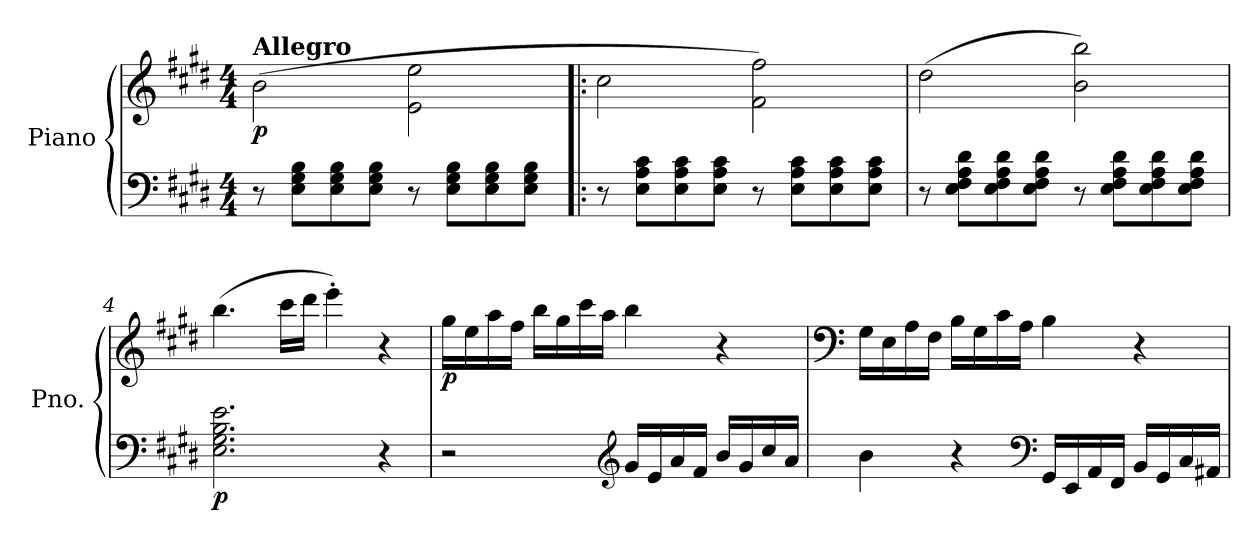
**kern	**kern	**dynam
*part1	*part1	*part1
*staff2	*staff1	*staff1/2
*I"Piano	*	*
*I'Pno.	*	*
*clefF4	*clefG2	*
*k[f#c#g#d#]	*k[f#c#g#d#]	*
*M4/4	*M4/4	*
=1	=1	=1
!	!LO:TX:a:B:t=Allegro	!
!	!	!LO:DY:b
8r	(>2b\	p
8E\ 8G#\ 8B\L	.	.
8E\ 8G#\ 8B\	.	.
8E\ 8G#\ 8B\J	.	.
8r	2e\ 2ee\	.
8E\ 8G#\ 8B\L	.	.
8E\ 8G#\ 8B\	.	.
8E\ 8G#\ 8B\J	.	.
=2!|:	=2!|:	=2!|:
8r	2cc#\	.
8E\ 8A\ 8c#\L	.	.
8E\ 8A\ 8c#\	.	.
8E\ 8A\ 8c#\J	.	.
8r	2f#\ 2ff#\)	.
8E\ 8A\ 8c#\L	.	.
8E\ 8A\ 8c#\	.	.
8E\ 8A\ 8c#\J	.	.
=3	=3	=3
8r	(>2dd#\	.
8E\ 8F#\ 8A\ 8d#\L	.	.
8E\ 8F#\ 8A\ 8d#\	.	.
8E\ 8F#\ 8A\ 8d#\J	.	.
8r	2b\ 2bb\)	.
8E\ 8F#\ 8A\ 8d#\L	.	.
8E\ 8F#\ 8A\ 8d#\	.	.
8E\ 8F#\ 8A\ 8d#\J	.	.
!!LO:LB:g=z
=4	=4	=4
!	!	!LO:DY:b=2
2.E\ 2.G#\ 2.B\ 2.e\	(>4.bb\	p
.	16ccc#\LL	.
.	16ddd#\JJ	.
.	4eee'\)	.
4r	4r	.
=5	=5	=5
!	!	!LO:DY:b
2r	16gg#\LL	p
.	16ee\	.
.	16aa\	.
.	16ff#\JJ	.
.	16bb\LL	.
.	16gg#\	.
.	16ccc#\	.
.	16aa\JJ	.
*clefG2	*	*
16g#/LL	4bb\	.
16e/	.	.
16a/	.	.
16f#/JJ	.	.
16b/LL	4r	.
16g#/	.	.
16cc#/	.	.
16a/JJ	.	.
=6	=6	=6
*	*clefF4	*
4b\	16G#\LL	.
.	16E\	.
.	16A\	.
.	16F#\JJ	.
4r	16B\LL	.
.	16G#\	.
.	16c#\	.
.	16A\JJ	.
*clefF4	*	*
16GG#/LL	4B\	.
16EE/	.	.
16AA/	.	.
16FF#/JJ	.	.
16BB/LL	4r	.
16GG#/	.	.
16C#/	.	.
16AA#X/JJ	.	.
=	=	=
*-	*-	*-
